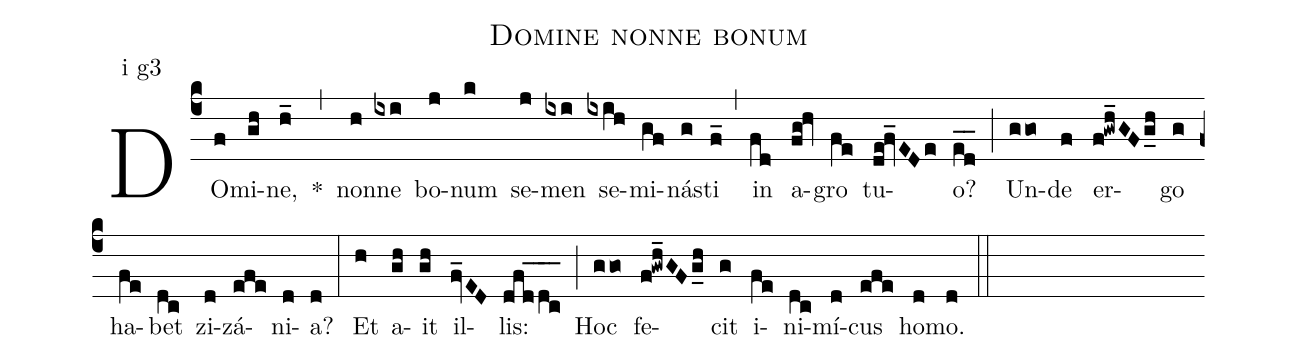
name: Domine nonne bonum;
annotation: i g3;
%%
(c4)
DO(f)mi(gh)ne,(h_) *(,)
non(h)ne(ixi) bo(j)num(k) se(j)men(ixi) se(ixih)mi(gf)ná(g)sti(f_) (,)
in(fd) a(fg!hv)gro(fe) tu(de!fv_EDe)o?(ed__) (;)
Un(ggo)de(f) er(f!gwh_GFg_h)go(g) ha(fe)bet(dc) zi(d)zá(efe)ni(d)a?(d) (:)
Et(h) a(gh)it(gh) il(fv_ED)lis:(dfd_1d_c_) (;)
Hoc(ggo) fe(f!gwh_GFg_h)cit(g) i(fe)ni(dc)mí(d)cus(efe) ho(d)mo.(d) (::)
